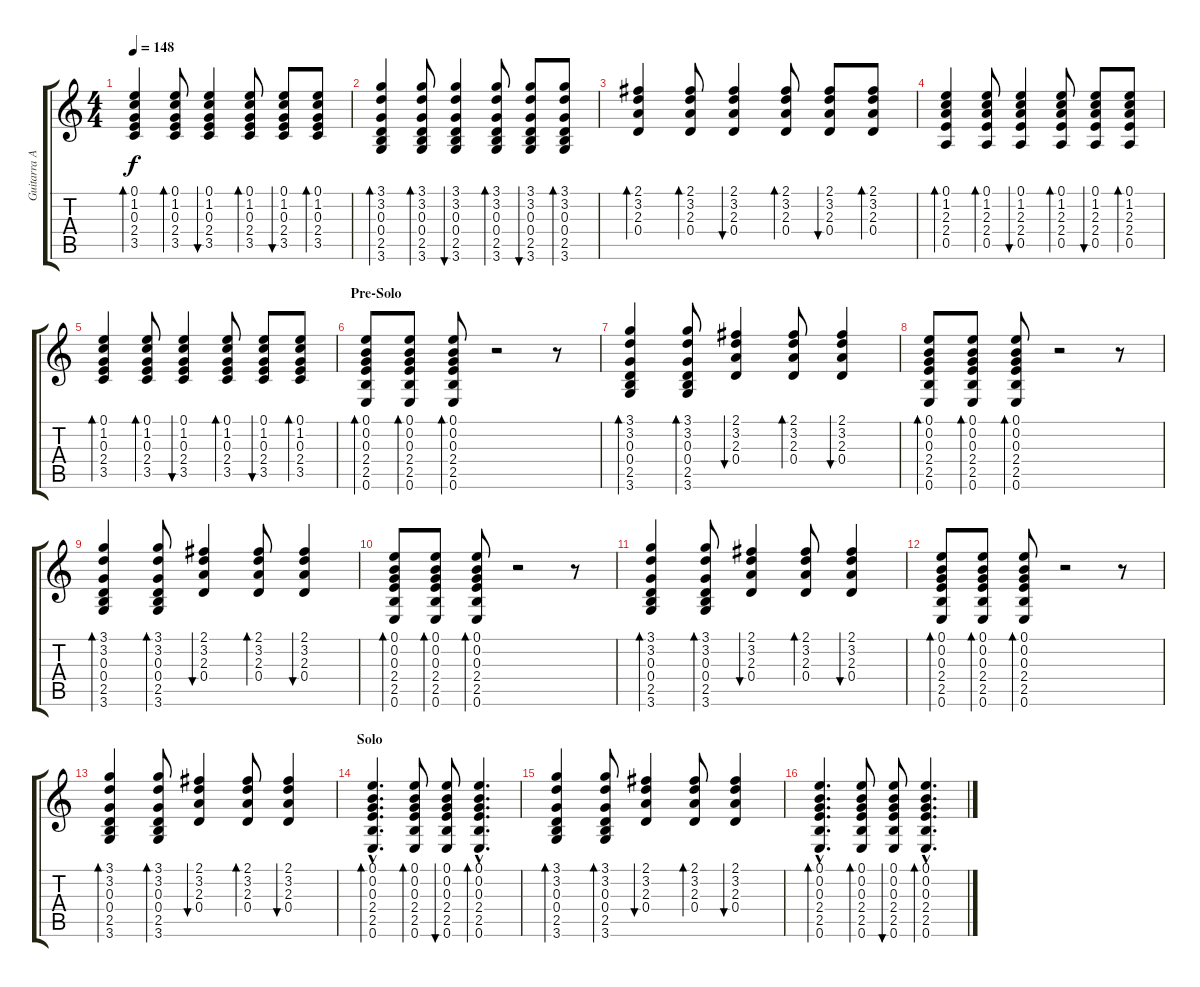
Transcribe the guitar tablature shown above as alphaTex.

\track ("Guitarra Acústica" "Guitarra A") {instrument acousticguitarsteel}
\staff {score tabs}
\tuning (E4 B3 G3 D3 A2 E2) {hide}
\ts (4 4)
\tempo 148
\clef g2
\ks c
(0.1 1.2 0.3 2.4 3.5).4{bd 30 dy f} (0.1 1.2 0.3 2.4 3.5).8{bd 30} (0.1 1.2 0.3 2.4 3.5).4{bu 30} (0.1 1.2 0.3 2.4 3.5).8{bd 30} (0.1 1.2 0.3 2.4 3.5).8{bu 30} (0.1 1.2 0.3 2.4 3.5).8{bd 30} |
(3.1 3.2 0.3 0.4 2.5 3.6).4{bd 30} (3.1 3.2 0.3 0.4 2.5 3.6).8{bd 30} (3.1 3.2 0.3 0.4 2.5 3.6).4{bu 30} (3.1 3.2 0.3 0.4 2.5 3.6).8{bd 30} (3.1 3.2 0.3 0.4 2.5 3.6).8{bu 30} (3.1 3.2 0.3 0.4 2.5 3.6).8{bd 30} |
(2.1 3.2 2.3 0.4).4{bd 30} (2.1 3.2 2.3 0.4).8{bd 30} (2.1 3.2 2.3 0.4).4{bu 30} (2.1 3.2 2.3 0.4).8{bd 30} (2.1 3.2 2.3 0.4).8{bu 30} (2.1 3.2 2.3 0.4).8{bd 30} |
(0.1 1.2 2.3 2.4 0.5).4{bd 30} (0.1 1.2 2.3 2.4 0.5).8{bd 30} (0.1 1.2 2.3 2.4 0.5).4{bu 30} (0.1 1.2 2.3 2.4 0.5).8{bd 30} (0.1 1.2 2.3 2.4 0.5).8{bu 30} (0.1 1.2 2.3 2.4 0.5).8{bd 30} |
(0.1 1.2 0.3 2.4 3.5).4{bd 30} (0.1 1.2 0.3 2.4 3.5).8{bd 30} (0.1 1.2 0.3 2.4 3.5).4{bu 30} (0.1 1.2 0.3 2.4 3.5).8{bd 30} (0.1 1.2 0.3 2.4 3.5).8{bu 30} (0.1 1.2 0.3 2.4 3.5).8{bd 30} |
\section ("" "Pre-Solo")
(0.1 0.2 0.3 2.4 2.5 0.6).8{bd 30} (0.1 0.2 0.3 2.4 2.5 0.6).8{bd 30} (0.1 0.2 0.3 2.4 2.5 0.6).8{bd 30} r.2 r.8 |
(3.1 3.2 0.3 0.4 2.5 3.6).4{bd 30} (3.1 3.2 0.3 0.4 2.5 3.6).8{bd 30} (2.1 3.2 2.3 0.4).4{bu 30} (2.1 3.2 2.3 0.4).8{bd 30} (2.1 3.2 2.3 0.4).4{bu 30} |
(0.1 0.2 0.3 2.4 2.5 0.6).8{bd 30} (0.1 0.2 0.3 2.4 2.5 0.6).8{bd 30} (0.1 0.2 0.3 2.4 2.5 0.6).8{bd 30} r.2 r.8 |
(3.1 3.2 0.3 0.4 2.5 3.6).4{bd 30} (3.1 3.2 0.3 0.4 2.5 3.6).8{bd 30} (2.1 3.2 2.3 0.4).4{bu 30} (2.1 3.2 2.3 0.4).8{bd 30} (2.1 3.2 2.3 0.4).4{bu 30} |
(0.1 0.2 0.3 2.4 2.5 0.6).8{bd 30} (0.1 0.2 0.3 2.4 2.5 0.6).8{bd 30} (0.1 0.2 0.3 2.4 2.5 0.6).8{bd 30} r.2 r.8 |
(3.1 3.2 0.3 0.4 2.5 3.6).4{bd 30} (3.1 3.2 0.3 0.4 2.5 3.6).8{bd 30} (2.1 3.2 2.3 0.4).4{bu 30} (2.1 3.2 2.3 0.4).8{bd 30} (2.1 3.2 2.3 0.4).4{bu 30} |
(0.1 0.2 0.3 2.4 2.5 0.6).8{bd 30} (0.1 0.2 0.3 2.4 2.5 0.6).8{bd 30} (0.1 0.2 0.3 2.4 2.5 0.6).8{bd 30} r.2 r.8 |
(3.1 3.2 0.3 0.4 2.5 3.6).4{bd 30} (3.1 3.2 0.3 0.4 2.5 3.6).8{bd 30} (2.1 3.2 2.3 0.4).4{bu 30} (2.1 3.2 2.3 0.4).8{bd 30} (2.1 3.2 2.3 0.4).4{bu 30} |
\section ("" "Solo")
(0.1{hac} 0.2{hac} 0.3{hac} 2.4{hac} 2.5{hac} 0.6{hac}).4{d bd 30} (0.1 0.2 0.3 2.4 2.5 0.6).8{bd 30} (0.1 0.2 0.3 2.4 2.5 0.6).8{bu 30} (0.1{hac} 0.2{hac} 0.3{hac} 2.4{hac} 2.5{hac} 0.6{hac}).4{d bd 30} |
(3.1 3.2 0.3 0.4 2.5 3.6).4{bd 30} (3.1 3.2 0.3 0.4 2.5 3.6).8{bd 30} (2.1 3.2 2.3 0.4).4{bu 30} (2.1 3.2 2.3 0.4).8{bd 30} (2.1 3.2 2.3 0.4).4{bu 30} |
(0.1{hac} 0.2{hac} 0.3{hac} 2.4{hac} 2.5{hac} 0.6{hac}).4{d bd 30} (0.1 0.2 0.3 2.4 2.5 0.6).8{bd 30} (0.1 0.2 0.3 2.4 2.5 0.6).8{bu 30} (0.1{hac} 0.2{hac} 0.3{hac} 2.4{hac} 2.5{hac} 0.6{hac}).4{d bd 30}
